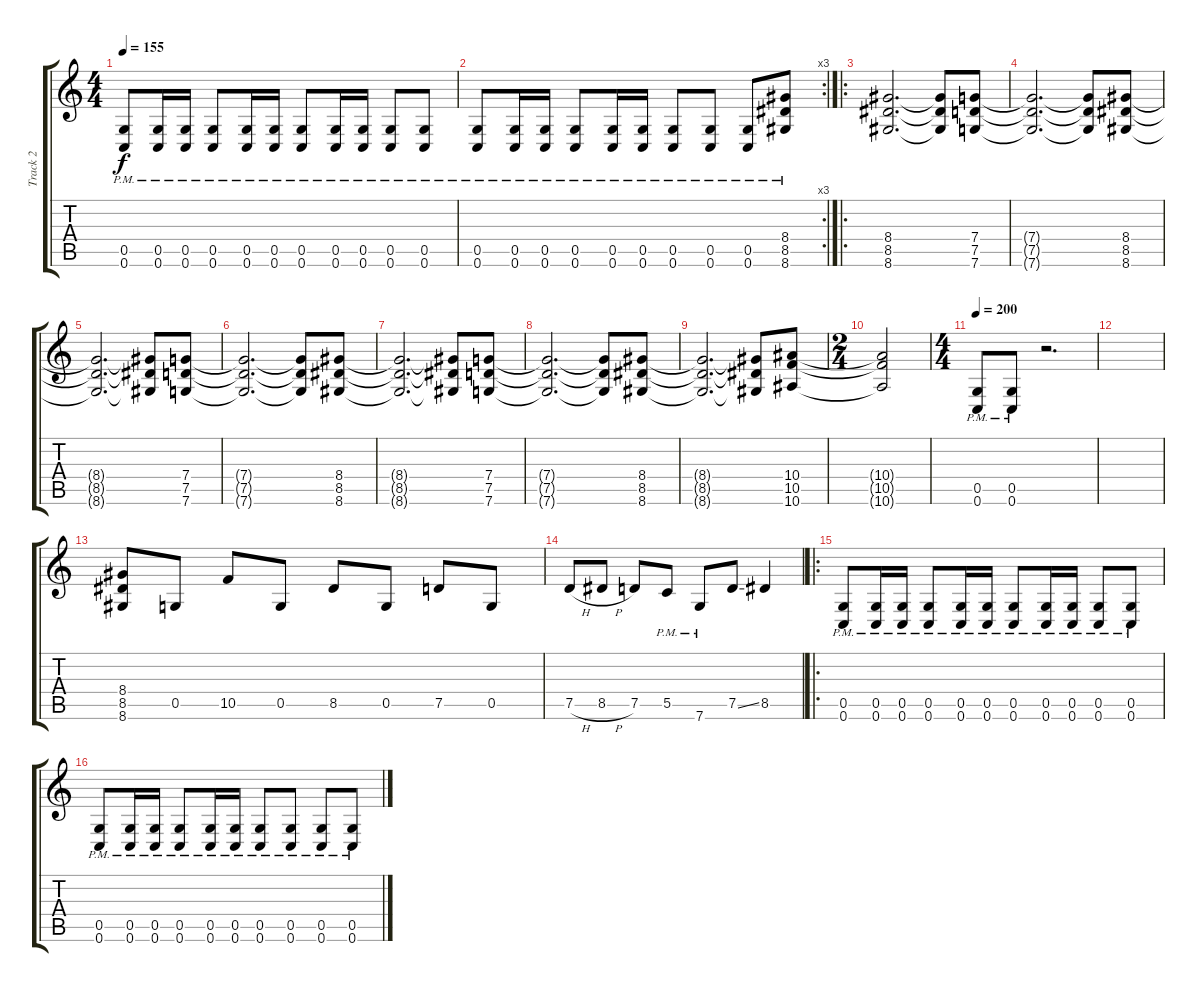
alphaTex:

\track ("Track 2" "Track 2") {instrument distortionguitar}
\staff {score tabs}
\tuning (D4 A3 F3 C3 G2 C2) {hide}
\ts (4 4)
\tempo 155
\clef g2
\ks c
(0.5{pm} 0.6{pm}).8{dy f} (0.5{pm} 0.6{pm}).16 (0.5{pm} 0.6{pm}).16 (0.5{pm} 0.6{pm}).8 (0.5{pm} 0.6{pm}).16 (0.5{pm} 0.6{pm}).16 (0.5{pm} 0.6{pm}).8 (0.5{pm} 0.6{pm}).16 (0.5{pm} 0.6{pm}).16 (0.5{pm} 0.6{pm}).8 (0.5{pm} 0.6{pm}).8 |
\rc 3
(0.5{pm} 0.6{pm}).8 (0.5{pm} 0.6{pm}).16 (0.5{pm} 0.6{pm}).16 (0.5{pm} 0.6{pm}).8 (0.5{pm} 0.6{pm}).16 (0.5{pm} 0.6{pm}).16 (0.5{pm} 0.6{pm}).8 (0.5{pm} 0.6{pm}).8 (0.5{pm} 0.6{pm}).8 (8.4 8.5{pm} 8.6{pm}).8 |
\ro
(8.4 8.5 8.6).2{d} (8.4{t} 8.5{t} 8.6{t}).8 (7.4 7.5 7.6).8 |
(7.4{t} 7.5{t} 7.6{t}).2{d} (7.4{t} 7.5{t} 7.6{t}).8 (8.4 8.5 8.6).8 |
(8.4{t} 8.5{t} 8.6{t}).2{d} (8.4{t} 8.5{t} 8.6{t}).8 (7.4 7.5 7.6).8 |
(7.4{t} 7.5{t} 7.6{t}).2{d} (7.4{t} 7.5{t} 7.6{t}).8 (8.4 8.5 8.6).8 |
(8.4{t} 8.5{t} 8.6{t}).2{d} (8.4{t} 8.5{t} 8.6{t}).8 (7.4 7.5 7.6).8 |
(7.4{t} 7.5{t} 7.6{t}).2{d} (7.4{t} 7.5{t} 7.6{t}).8 (8.4 8.5 8.6).8 |
(8.4{t} 8.5{t} 8.6{t}).2{d} (8.4{t} 8.5{t} 8.6{t}).8 (10.4 10.5 10.6).8 |
\ts (2 4)
(10.4{t} 10.5{t} 10.6{t}).2 |
\ts (4 4)
\tempo 200
(0.5{pm} 0.6{pm}).8 (0.5{pm} 0.6{pm}).8 r.2{d} |
|
(8.4 8.5 8.6).8 0.5.8 10.5.8 0.5.8 8.5.8 0.5.8 7.5.8 0.5.8 |
7.5{h}.8 8.5{h}.8 7.5.8 5.5{pm}.8 7.6{pm}.8 7.5{ss}.8 8.5.4 |
\ro
(0.5{pm} 0.6{pm}).8 (0.5{pm} 0.6{pm}).16 (0.5{pm} 0.6{pm}).16 (0.5{pm} 0.6{pm}).8 (0.5{pm} 0.6{pm}).16 (0.5{pm} 0.6{pm}).16 (0.5{pm} 0.6{pm}).8 (0.5{pm} 0.6{pm}).16 (0.5{pm} 0.6{pm}).16 (0.5{pm} 0.6{pm}).8 (0.5{pm} 0.6{pm}).8 |
(0.5{pm} 0.6{pm}).8 (0.5{pm} 0.6{pm}).16 (0.5{pm} 0.6{pm}).16 (0.5{pm} 0.6{pm}).8 (0.5{pm} 0.6{pm}).16 (0.5{pm} 0.6{pm}).16 (0.5{pm} 0.6{pm}).8 (0.5{pm} 0.6{pm}).8 (0.5{pm} 0.6{pm}).8 (0.5{pm} 0.6{pm}).8
